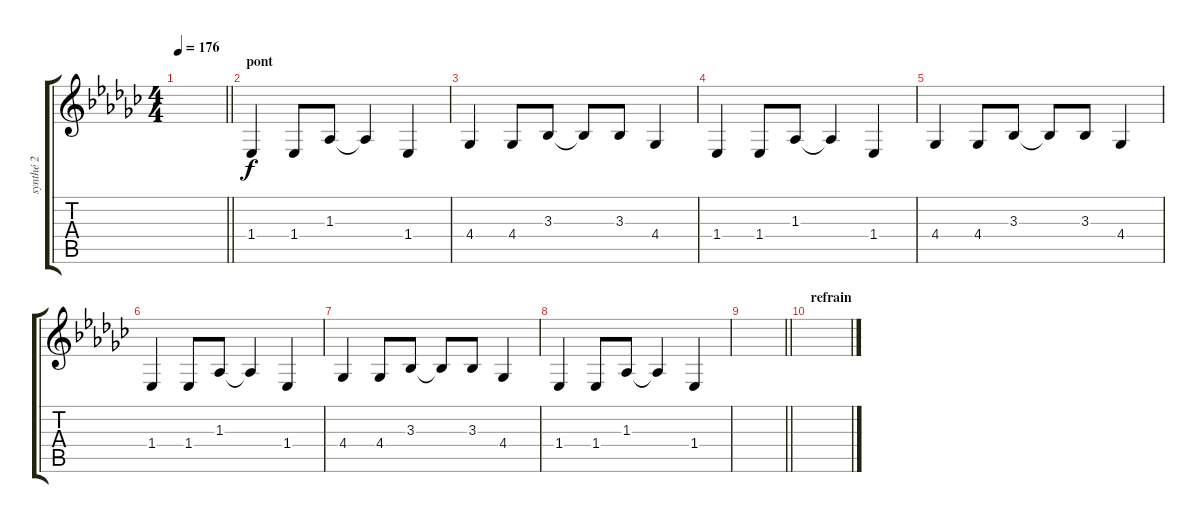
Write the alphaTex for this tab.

\track ("synthé 2" "synthé 2") {instrument lead8bassandlead}
\staff {score tabs}
\tuning (E4 B3 G3 D3 A2 E2) {hide}
\ts (4 4)
\tempo 176
\clef g2
\barLineRight lightlight
\ks gb
|
\section ("" "pont")
1.4.4 1.4.8 1.3.8 1.3{t}.4 1.4.4 |
4.4.4 4.4.8 3.3.8 3.3{t}.8 3.3.8 4.4.4 |
1.4.4 1.4.8 1.3.8 1.3{t}.4 1.4.4 |
4.4.4 4.4.8 3.3.8 3.3{t}.8 3.3.8 4.4.4 |
1.4.4 1.4.8 1.3.8 1.3{t}.4 1.4.4 |
4.4.4 4.4.8 3.3.8 3.3{t}.8 3.3.8 4.4.4 |
1.4.4 1.4.8 1.3.8 1.3{t}.4 1.4.4 |
\barLineRight lightlight
|
\section ("" "refrain")
